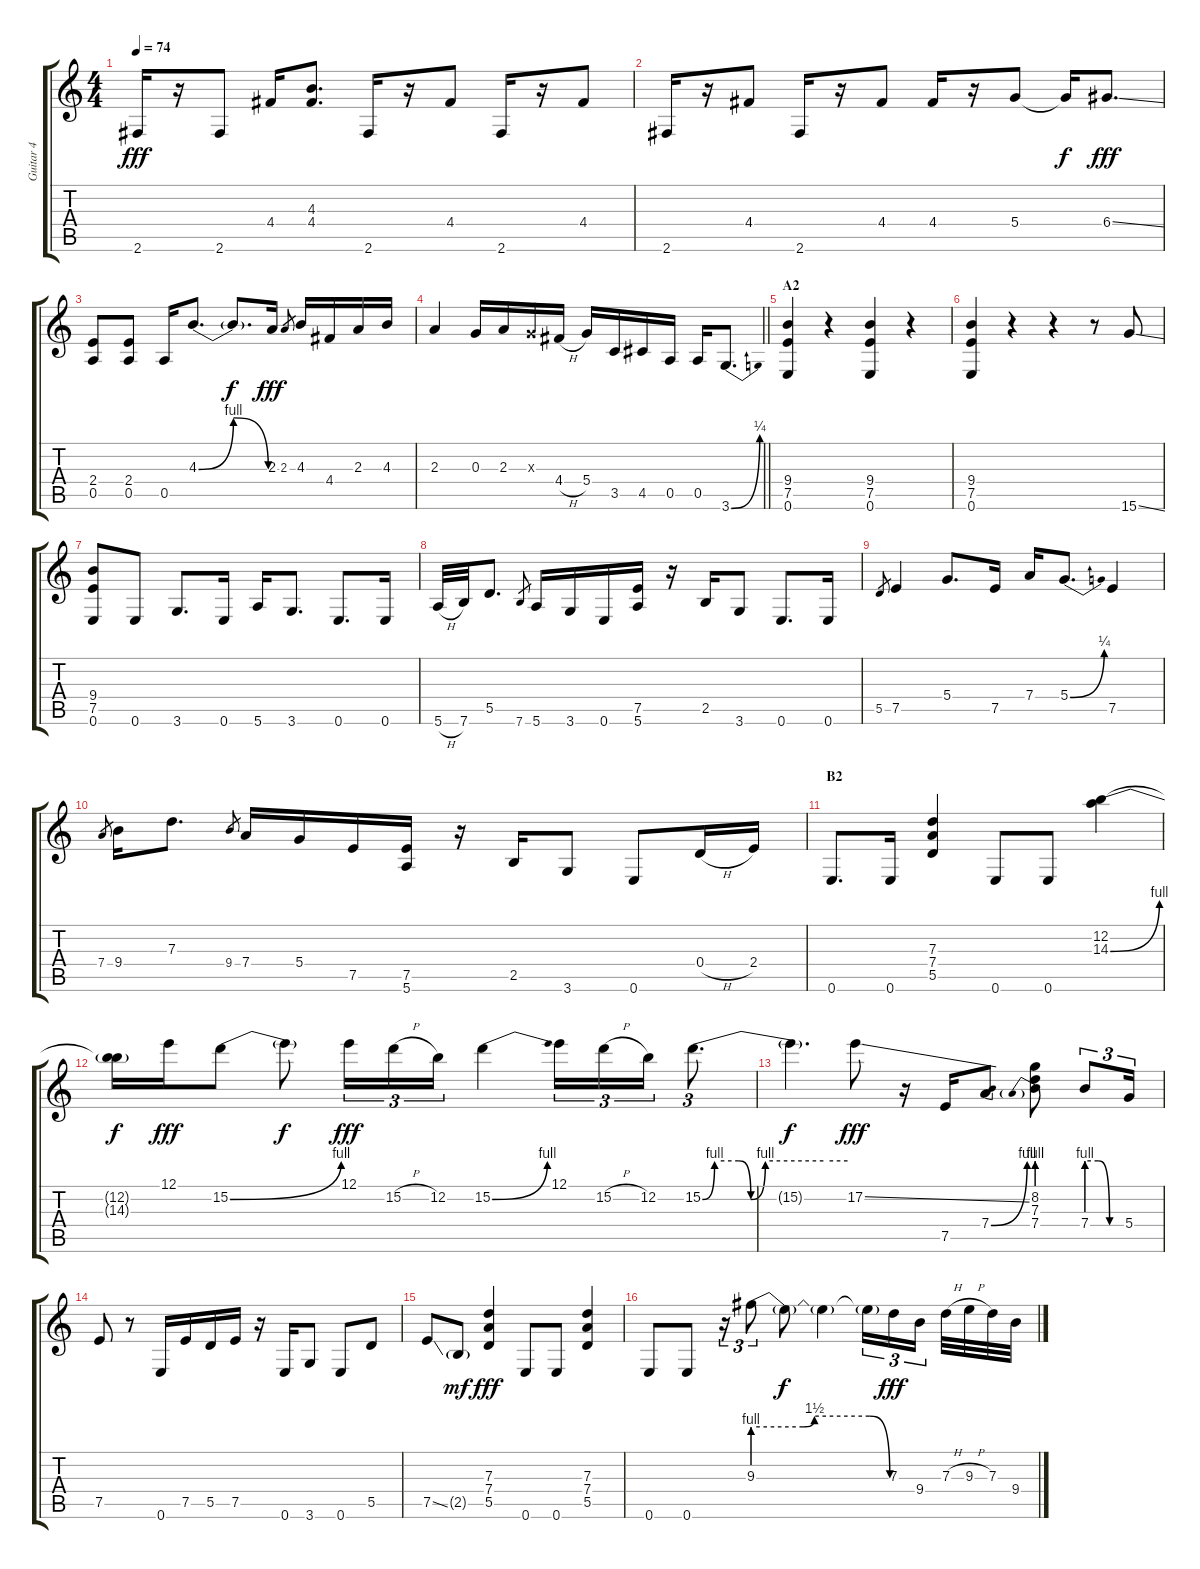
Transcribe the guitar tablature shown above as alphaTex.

\track ("Guitar 4" "Guitar 4") {instrument overdrivenguitar}
\staff {score tabs}
\tuning (E4 B3 G3 D3 A2 E2) {hide}
\ts (4 4)
\tempo 74
\clef g2
\ks c
2.6.16{dy fff} r.16 2.6.8 4.4.16 (4.3 4.4).8{d} 2.6.16 r.16 4.4.8 2.6.16 r.16 4.4.8 |
2.6.16 r.16 4.4.8 2.6.16 r.16 4.4.8 4.4.16 r.16 5.4.8 5.4{t}.16{dy f} 6.4{ss}.8{d dy fff} |
(2.4 0.5).8 (2.4 0.5).8 0.5.16 4.3{be (bendrelease 0 0 5 4 49 4 60 0)}.8{d} 4.3{t}.8{d dy f} 2.3.16{dy fff} 2.3.8{gr} 4.3.16 4.4.16 2.3.16 4.3.16 |
\barLineRight lightlight
2.3.4 0.3.16 2.3.16 0.3{x}.16 4.4{h}.16 5.4.16 3.5.16 4.5.16 0.5.16 0.5.16 3.6{be (bend 0 0 60 1)}.8{d} |
\section ("" "A2")
(9.4 7.5 0.6).4 r.4 (9.4 7.5 0.6).4 r.4 |
(9.4 7.5 0.6).4 r.4 r.4 r.8 15.6{ss}.8 |
(9.4 7.5 0.6).8 0.6.8 3.6.8{d} 0.6.16 5.6.16 3.6.8{d} 0.6.8{d} 0.6.16 |
5.6{h}.32 7.6.32 5.5.8{d} 7.6.8{gr} 5.6.16 3.6.16 0.6.16 (7.5 5.6).16 r.16 2.5.16 3.6.8 0.6.8{d} 0.6.16 |
5.5.8{gr} 7.5.4 5.4.8{d} 7.5.16 7.4.16 5.4{be (bend 0 0 60 1)}.8{d} 7.5.4 |
7.4.8{gr} 9.4.16 7.3.8{d} 9.4.8{gr} 7.4.16 5.4.16 7.5.16 (7.5 5.6).16 r.16 2.5.16 3.6.8 0.6.8 0.4{h}.16 2.4.16 |
\section ("" "B2")
0.6.8{d} 0.6.16 (7.3 7.4 5.5).4 0.6.8 0.6.8 (12.2 14.3{be (bend 0 0 60 4)}).4 |
(12.2{t} 14.3{t}).16{dy f} 12.1.16{dy fff} 15.2{be (bend 0 0 60 4)}.8 15.2{t}.8{dy f} 12.1.16{tu (3 2) dy fff} 15.2{h}.16{tu (3 2)} 12.2.16{tu (3 2)} 15.2{be (bend 0 0 60 4)}.4 12.1.16{tu (3 2)} 15.2{h}.16{tu (3 2)} 12.2.16{tu (3 2)} 15.2{be (custom 0 0 5 4 15 4 20 0 26 4 50 4 60 4)}.8{d tu (3 2)} |
15.2{t}.4{d dy f} 17.2{ss}.8{dy fff} r.16 7.5.16 7.4{be (bend 0 0 60 4)}.8 (8.2 7.3 7.4{be (prebend 0 4 60 4)}).8 7.4{be (custom 0 4 20 4 40 0 60 0)}.8{tu (3 2)} 5.4.16{tu (3 2)} |
7.5.8 r.8 0.6.16 7.5.16 5.5.16 7.5.16 r.16 0.6.16 3.6.8 0.6.8 5.5.8 |
7.5{ss}.8 2.5{g}.8{dy mf} (7.3 7.4 5.5).4{dy fff} 0.6.8 0.6.8 (7.3 7.4 5.5).4 |
0.6.8 0.6.8 r.16{tu (3 2)} 9.3{be (custom 0 4 22 4 27 6 51 6 60 0)}.8{tu (3 2)} 9.3{t}.8{dy f} 9.3{t}.4 9.3{t}.16{tu (3 2)} 7.3.16{tu (3 2) dy fff} 9.4.16{tu (3 2) beam splitsecondary} 7.3{h}.32 9.3{h}.32 7.3.32 9.4.32
